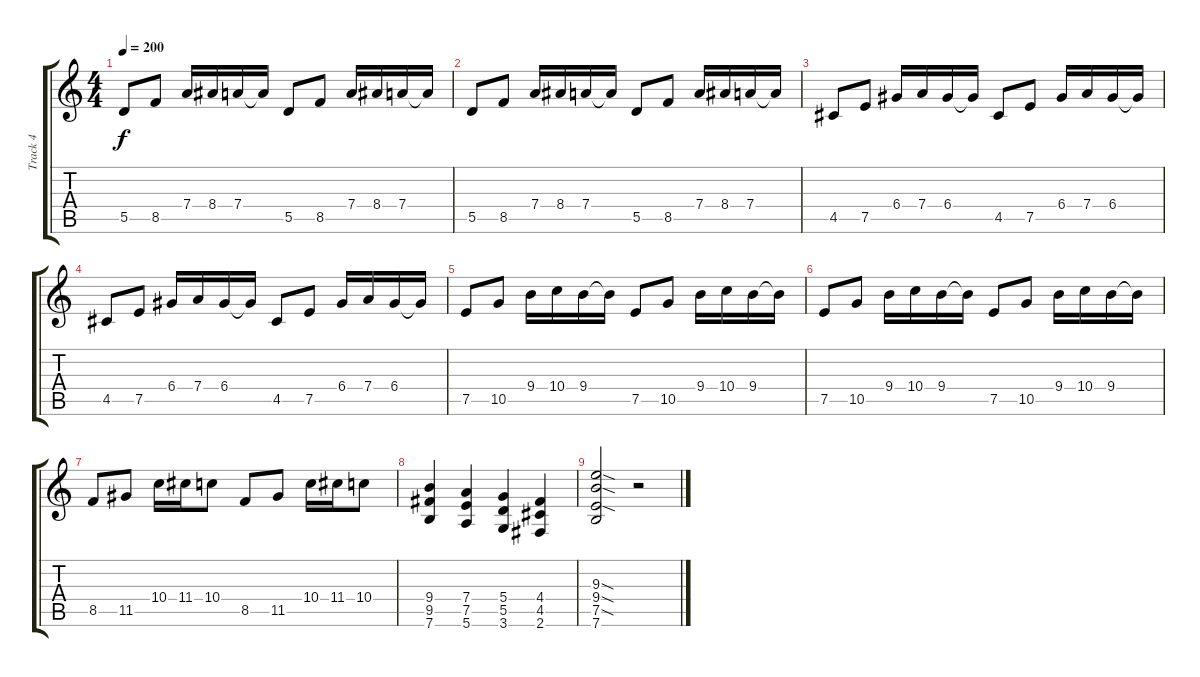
\track ("Track 4" "Track 4") {instrument distortionguitar}
\staff {score tabs}
\tuning (E4 B3 G3 D3 A2 E2) {hide}
\ts (4 4)
\tempo 200
\clef g2
\ks c
5.5.8{dy f} 8.5.8 7.4.16 8.4.16 7.4.16 7.4{t}.16 5.5.8 8.5.8 7.4.16 8.4.16 7.4.16 7.4{t}.16 |
5.5.8 8.5.8 7.4.16 8.4.16 7.4.16 7.4{t}.16 5.5.8 8.5.8 7.4.16 8.4.16 7.4.16 7.4{t}.16 |
4.5.8 7.5.8 6.4.16 7.4.16 6.4.16 6.4{t}.16 4.5.8 7.5.8 6.4.16 7.4.16 6.4.16 6.4{t}.16 |
4.5.8 7.5.8 6.4.16 7.4.16 6.4.16 6.4{t}.16 4.5.8 7.5.8 6.4.16 7.4.16 6.4.16 6.4{t}.16 |
7.5.8 10.5.8 9.4.16 10.4.16 9.4.16 9.4{t}.16 7.5.8 10.5.8 9.4.16 10.4.16 9.4.16 9.4{t}.16 |
7.5.8 10.5.8 9.4.16 10.4.16 9.4.16 9.4{t}.16 7.5.8 10.5.8 9.4.16 10.4.16 9.4.16 9.4{t}.16 |
8.5.8 11.5.8 10.4.16 11.4.16 10.4.8 8.5.8 11.5.8 10.4.16 11.4.16 10.4.8 |
(9.4 9.5 7.6).4 (7.4 7.5 5.6).4 (5.4 5.5 3.6).4 (4.4 4.5 2.6).4 |
(9.3{sod} 9.4{sod} 7.5{sod} 7.6).2 r.2
